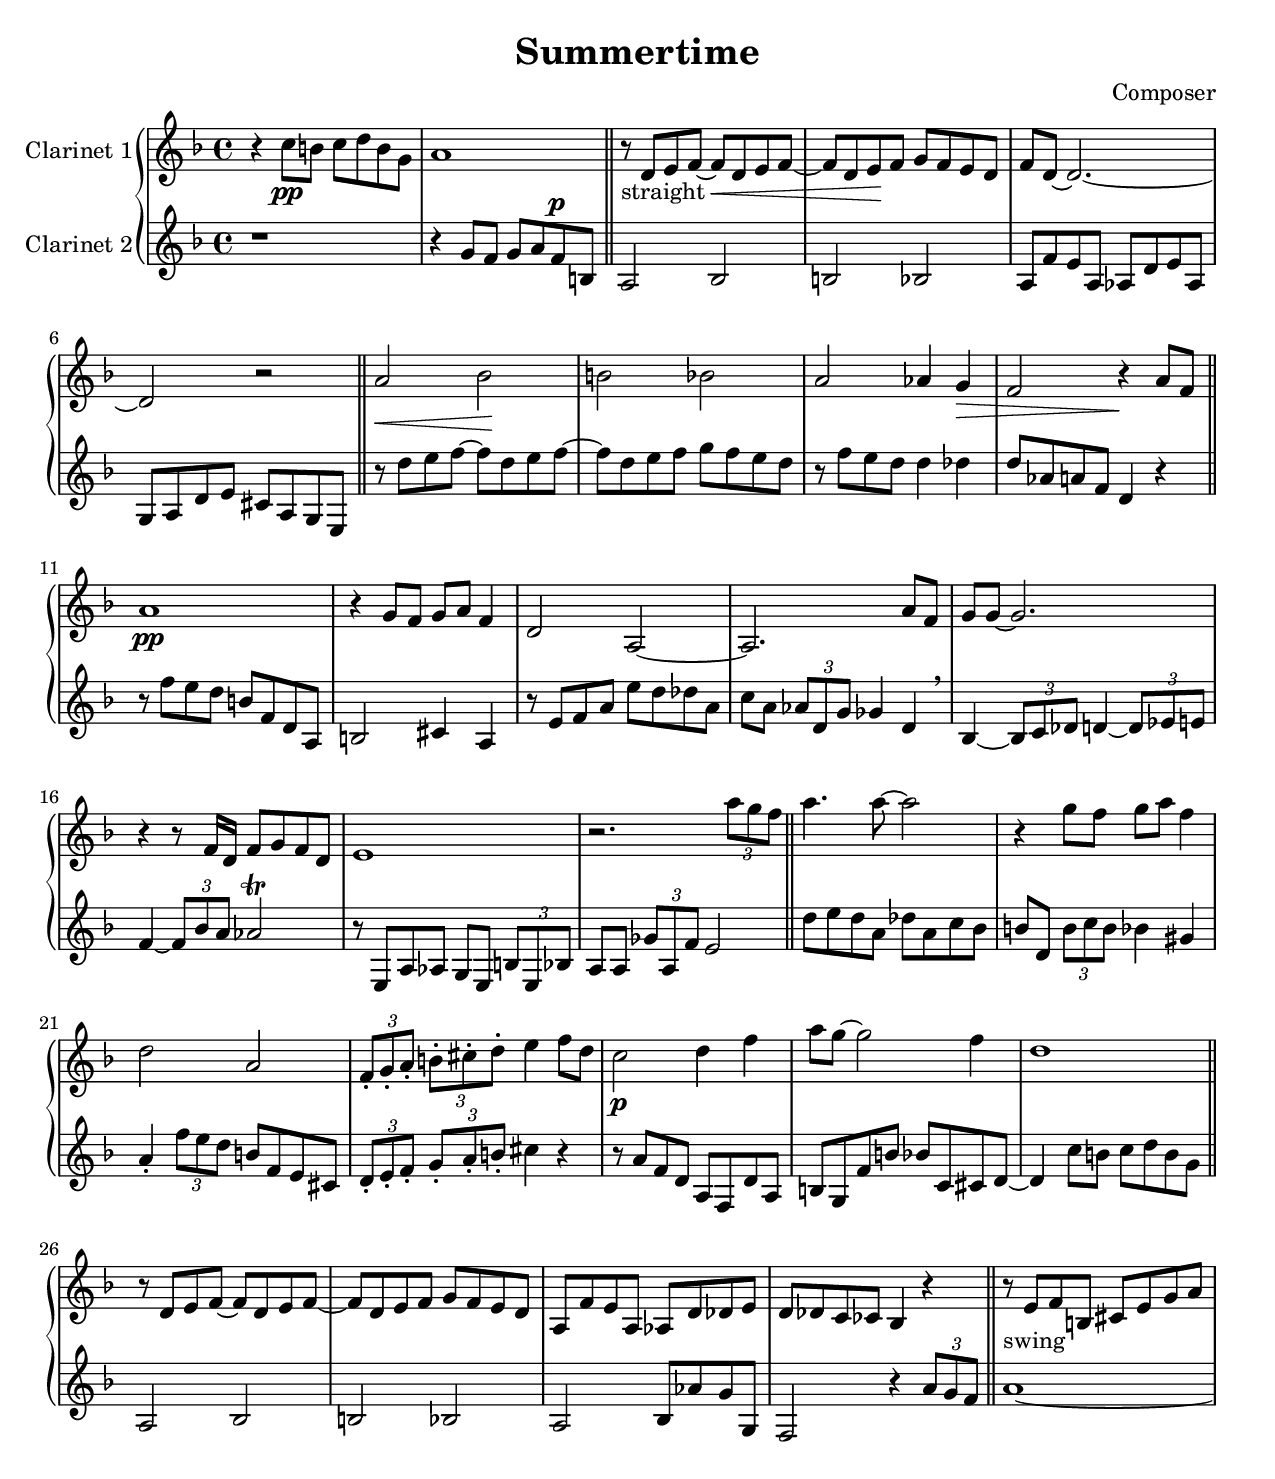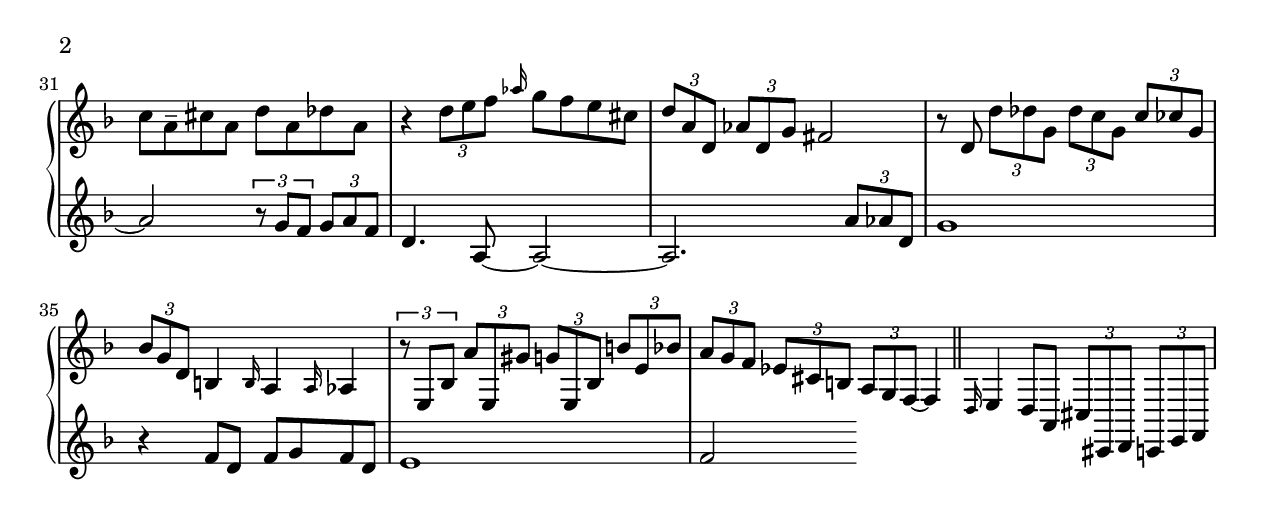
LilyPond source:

\header {
  title = "Summertime"
  composer = "Composer"
}

\paper {
  #(set-paper-size "letter")
  top-margin = 0.5\in
  bottom-margin = 1\in  
}

\score {
  \new GrandStaff <<
  \new Staff \with {
    instrumentName = \markup "Clarinet 1"
    }
    {
    %\tempo "Allegro" 4 = 120
    \key f \major

    \relative c'' {
    r4 c8\pp b c d b g
    a1
    \bar "||"
    r8-"straight" d, e f~ f\cr  d e f~
    f d e\! f g f e d
    f d~ d2.~
    d2 r
    \bar "||"
    a'\cr bes\! b bes
    a aes4 g\decr
    f2 r4\! a8 f
    \bar "||"
    a1\pp
    r4 g8 f g a f4
    d2 a~
    a2. a'8 f
    g g~ g2.
    r4 r8 f16 d f8 g f d
    e1
    r2. \tuplet 3/2 {a'8 g f}
    \bar "||"
    a4. a8~ a2
    r4 g8 f g a f4
    d2 a
    \tuplet 3/2 4 {f8-. g-. a-. b!-. cis-. d-.} e4 f8 d
    c2\p d4 f
    a8 g~ g2 f4
    d1
    \bar "||"
    r8 d, e f~ f d e f~
    f d e f g f e d
    a f' e a, aes d des e
    d des c ces bes4 r4
    \bar "||"
    r8-"swing" e f b,!
    cis e g a
    c a-- cis a d a des a
    r4 \tuplet 3/2 {d8 e f} \grace aes16 g8 f e cis
    \tuplet 3/2 4 {d8 a d, aes' d, g} fis2
    r8 d \tuplet 3/2 4 {d'8 des g, des' c g c ces g}
    \tuplet 3/2 {bes g d} b4 \grace b16 a4 \grace a16 aes4
    \tuplet 3/2 4 {r8 e bes' a' e, gis' g! e, bes' b' e, bes'}
    \tuplet 3/2 4 {a8 g f ees cis b! a g f~} f4
    \bar "||"
    \grace d16 e4 d8 a \tuplet 3/2 4 {cis8 cis, d c! e f}
  }}
  \new Staff \with {
    instrumentName = \markup "Clarinet 2"
    }
    { 
      \key f \major

    \relative c'' {
    r1
    r4
    g8 f g a f^\p b,
    a2 bes2
    b2 bes2
    a8 f' e a, aes d e aes,
    g a d e cis a g e
    r8 d'' e f~ f d e f~
    f d e f g f e d
    r f e d d4 des
    d8 aes a f d4 r
    r8 f' e d b f d a
    b2 cis4 a
    r8 e' f a e' d des a
    c a \tuplet 3/2 {aes d, g} ges4 d \breathe
    bes~ \tuplet 3/2 {bes8 c des} d4~ \tuplet 3/2 {d8 ees e!}
    f4~ \tuplet 3/2 {f8 bes a} aes2 \trill
    r8 e, a aes g e \tuplet 3/2 {b'8 e, bes'}
    a8 a \tuplet 3/2 {ges'8 a, f'} e2
    d'8 e d a des a c bes
    b! d, \tuplet 3/2 {b'8 c b} bes4 gis
    a4-. \tuplet 3/2 {f'8 e d} b!8 f e cis
    \tuplet 3/2 4 {d8-. e-. f-. g-. a-. b!-.} cis4 r
    r8 a f d a f d' a
    b g f' b bes c, cis d~
    d4 c'8 b c d b g
    a,2 bes
    b! bes
    a bes8 aes' g g,
    f2 r4 \tuplet 3/2 {a'8 g f}
    a1~
    a2 \tuplet 3/2 4 {r8 g f g a f}
    d4. a8~ a2~
    a2. \tuplet 3/2 {a'8 aes d,}
    g1
    r4 f8 d f g f d
    e1
    f2
  }}
>>

  \layout {}
  \midi {}
}